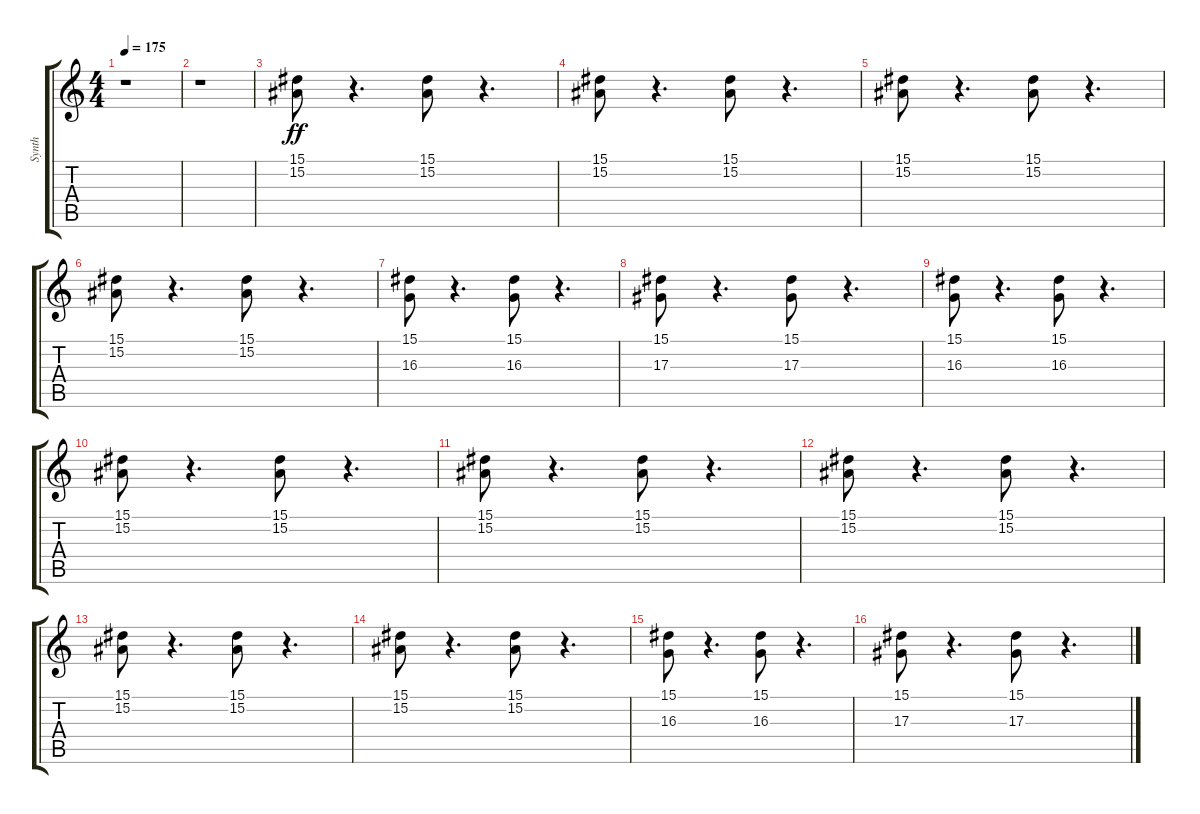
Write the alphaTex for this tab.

\track ("Synth" "Synth") {instrument stringensemble1}
\staff {score tabs}
\tuning (C4 G3 Eb3 Bb2 F2 C2) {hide}
\ts (4 4)
\tempo 175
\clef g2
\ks c
r.1{dy ff} |
r.1 |
(15.1 15.2).8 r.4{d} (15.1 15.2).8 r.4{d} |
(15.1 15.2).8 r.4{d} (15.1 15.2).8 r.4{d} |
(15.1 15.2).8 r.4{d} (15.1 15.2).8 r.4{d} |
(15.1 15.2).8 r.4{d} (15.1 15.2).8 r.4{d} |
(15.1 16.3).8 r.4{d} (15.1 16.3).8 r.4{d} |
(15.1 17.3).8 r.4{d} (15.1 17.3).8 r.4{d} |
(15.1 16.3).8 r.4{d} (15.1 16.3).8 r.4{d} |
(15.1 15.2).8 r.4{d} (15.1 15.2).8 r.4{d} |
(15.1 15.2).8 r.4{d} (15.1 15.2).8 r.4{d} |
(15.1 15.2).8 r.4{d} (15.1 15.2).8 r.4{d} |
(15.1 15.2).8 r.4{d} (15.1 15.2).8 r.4{d} |
(15.1 15.2).8 r.4{d} (15.1 15.2).8 r.4{d} |
(15.1 16.3).8 r.4{d} (15.1 16.3).8 r.4{d} |
(15.1 17.3).8 r.4{d} (15.1 17.3).8 r.4{d}
